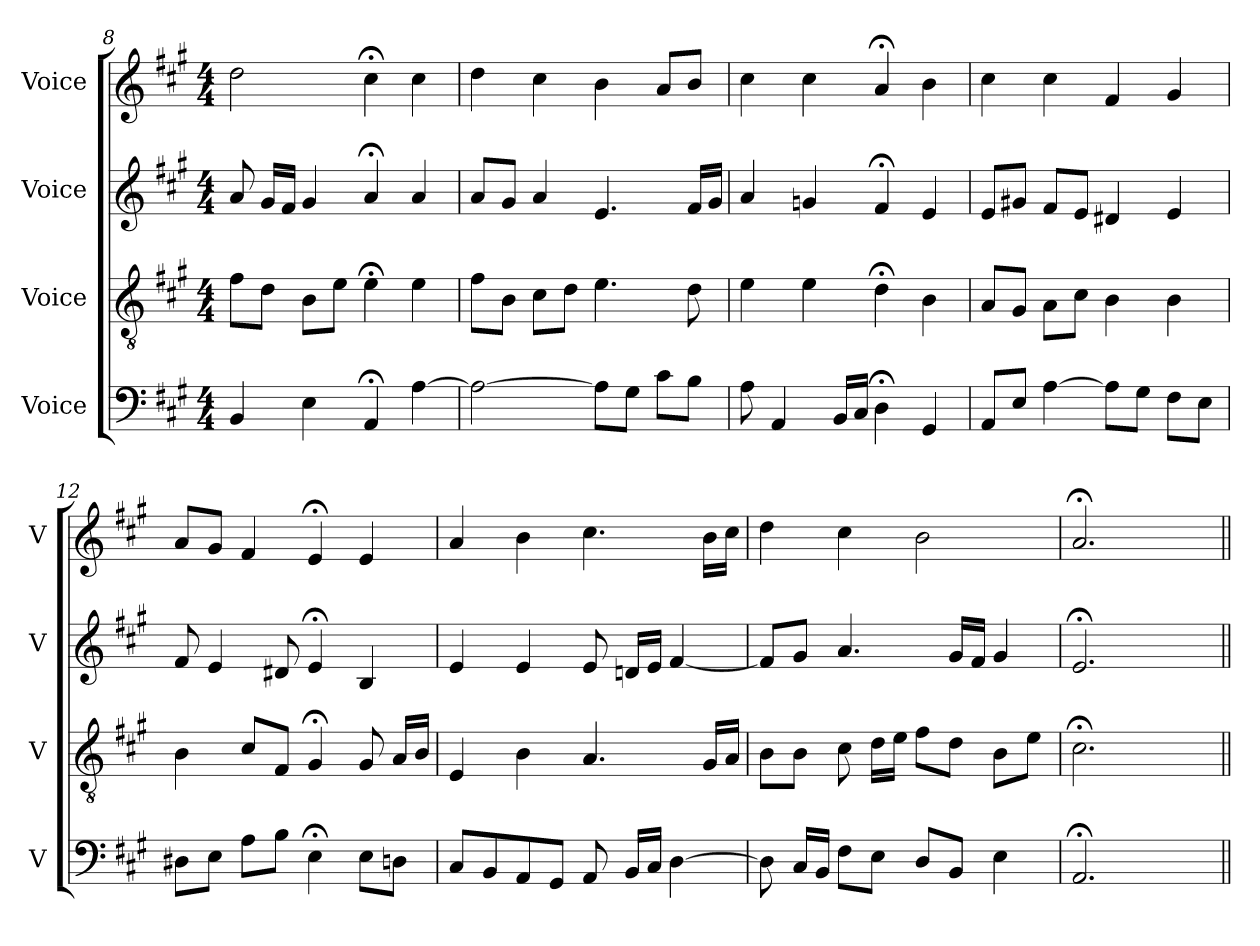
**kern	**kern	**kern	**kern
*part4	*part3	*part2	*part1
*staff4	*staff3	*staff2	*staff1
*I"Voice	*I"Voice	*I"Voice	*I"Voice
*I'V	*I'V	*I'V	*I'V
*clefF4	*clefGv2	*clefG2	*clefG2
*k[f#c#g#]	*k[f#c#g#]	*k[f#c#g#]	*k[f#c#g#]
*M4/4	*M4/4	*M4/4	*M4/4
=8	=8	=8	=8
4BB/	8f#\L	8a/	2dd\
.	8d\J	16g#/LL	.
.	.	16f#/JJ	.
4E\	8B\L	4g#/	.
.	8e\J	.	.
4AA;/	4e;\	4a;/	4cc#;\
[4A\	4e\	4a/	4cc#\
!!LO:LB:g=z
=9	=9	=9	=9
2A\_	8f#\L	8a/L	4dd\
.	8B\J	8g#/J	.
.	8c#\L	4a/	4cc#\
.	8d\J	.	.
8A\L]	4.e\	4.e/	4b\
8G#\J	.	.	.
8c#\L	.	.	8a/L
8B\J	8d\	16f#/LL	8b/J
.	.	16g#/JJ	.
=10	=10	=10	=10
8A\	4e\	4a/	4cc#\
4AA/	.	.	.
.	4e\	4gn/	4cc#\
16BB/LL	.	.	.
16C#/JJ	.	.	.
4D;\	4d;\	4f#;/	4a;/
4GG#/	4B\	4e/	4b\
=11	=11	=11	=11
8AA/L	8A/L	8e/L	4cc#\
8E/J	8G#/J	8g#X/J	.
[4A\	8A\L	8f#/L	4cc#\
.	8c#\J	8e/J	.
8A\L]	4B\	4d#X/	4f#/
8G#\J	.	.	.
8F#\L	4B\	4e/	4g#/
8E\J	.	.	.
=12	=12	=12	=12
8D#X\L	4B\	8f#/	8a/L
8E\J	.	4e/	8g#/J
8A\L	8c#/L	.	4f#/
8B\J	8F#/J	8d#X/	.
4E;\	4G#;/	4e;/	4e;/
8E\L	8G#/	4B/	4e/
8Dn\J	16A/LL	.	.
.	16B/JJ	.	.
!!LO:PB:g=z
=13	=13	=13	=13
8C#/L	4E/	4e/	4a/
8BB/	.	.	.
8AA/	4B\	4e/	4b\
8GG#/J	.	.	.
8AA/	4.A/	8e/	4.cc#\
16BB/LL	.	16dn/LL	.
16C#/JJ	.	16e/JJ	.
[4D\	.	[4f#/	.
.	16G#/LL	.	16b\LL
.	16A/JJ	.	16cc#\JJ
=14	=14	=14	=14
8D\]	8B\L	8f#/L]	4dd\
16C#/LL	8B\J	8g#/J	.
16BB/JJ	.	.	.
8F#\L	8c#\	4.a/	4cc#\
8E\J	16d\LL	.	.
.	16e\JJ	.	.
8D/L	8f#\L	.	2b\
8BB/J	8d\J	16g#/LL	.
.	.	16f#/JJ	.
4E\	8B\L	4g#/	.
.	8e\J	.	.
=15	=15	=15	=15
2.AA;/	2.c#;\	2.e;/	2.a;/
4ryy	4ryy	4ryy	4ryy
=||	=||	=||	=||
*-	*-	*-	*-
